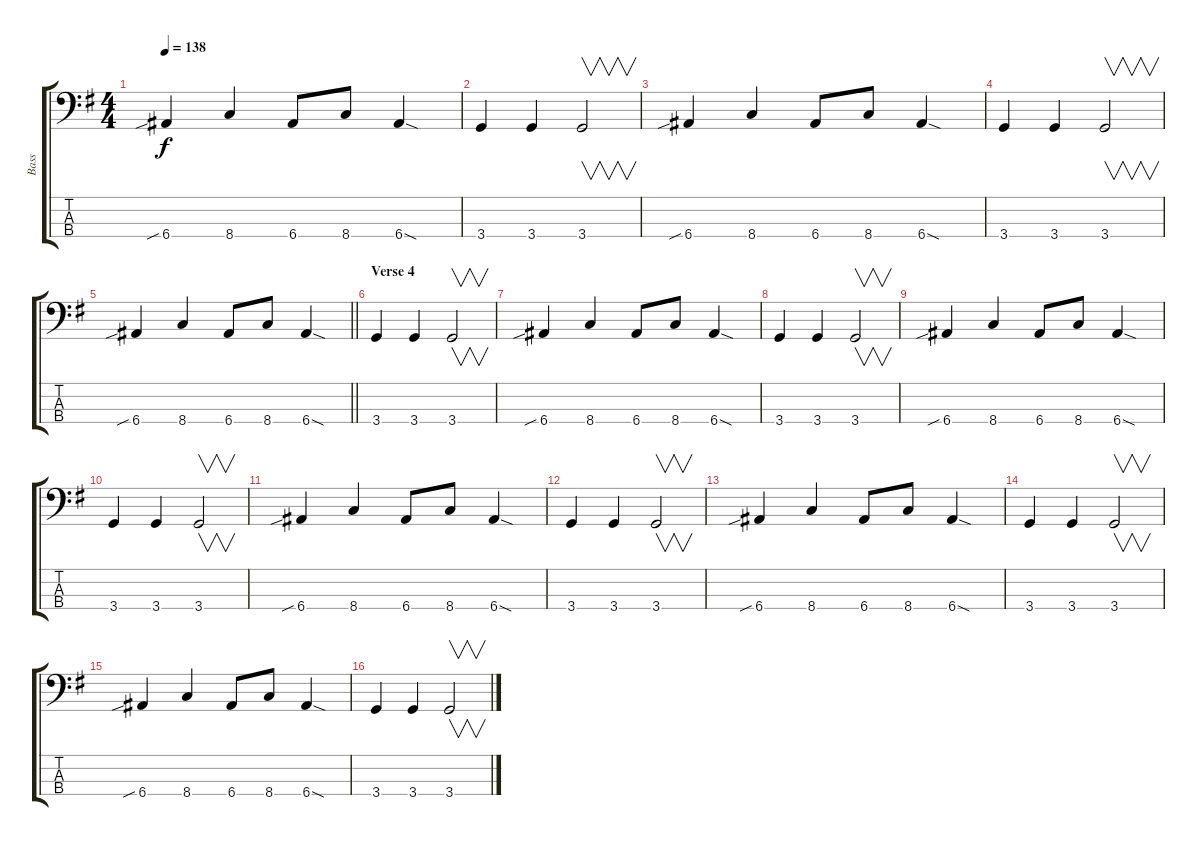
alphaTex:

\track ("Bass" "Bass") {instrument electricbassfinger}
\staff {score tabs}
\tuning (G2 D2 A1 E1) {hide}
\ts (4 4)
\tempo 138
\clef f4
\ks g
6.4{sib}.4{dy f} 8.4.4 6.4.8 8.4.8 6.4{sod}.4 |
3.4.4 3.4.4 3.4.2{v} |
6.4{sib}.4 8.4.4 6.4.8 8.4.8 6.4{sod}.4 |
3.4.4 3.4.4 3.4.2{v} |
\barLineRight lightlight
6.4{sib}.4 8.4.4 6.4.8 8.4.8 6.4{sod}.4 |
\section ("" "Verse 4")
3.4.4 3.4.4 3.4.2{v} |
6.4{sib}.4 8.4.4 6.4.8 8.4.8 6.4{sod}.4 |
3.4.4 3.4.4 3.4.2{v} |
6.4{sib}.4 8.4.4 6.4.8 8.4.8 6.4{sod}.4 |
3.4.4 3.4.4 3.4.2{v} |
6.4{sib}.4 8.4.4 6.4.8 8.4.8 6.4{sod}.4 |
3.4.4 3.4.4 3.4.2{v} |
6.4{sib}.4 8.4.4 6.4.8 8.4.8 6.4{sod}.4 |
3.4.4 3.4.4 3.4.2{v} |
6.4{sib}.4 8.4.4 6.4.8 8.4.8 6.4{sod}.4 |
3.4.4 3.4.4 3.4.2{v}
